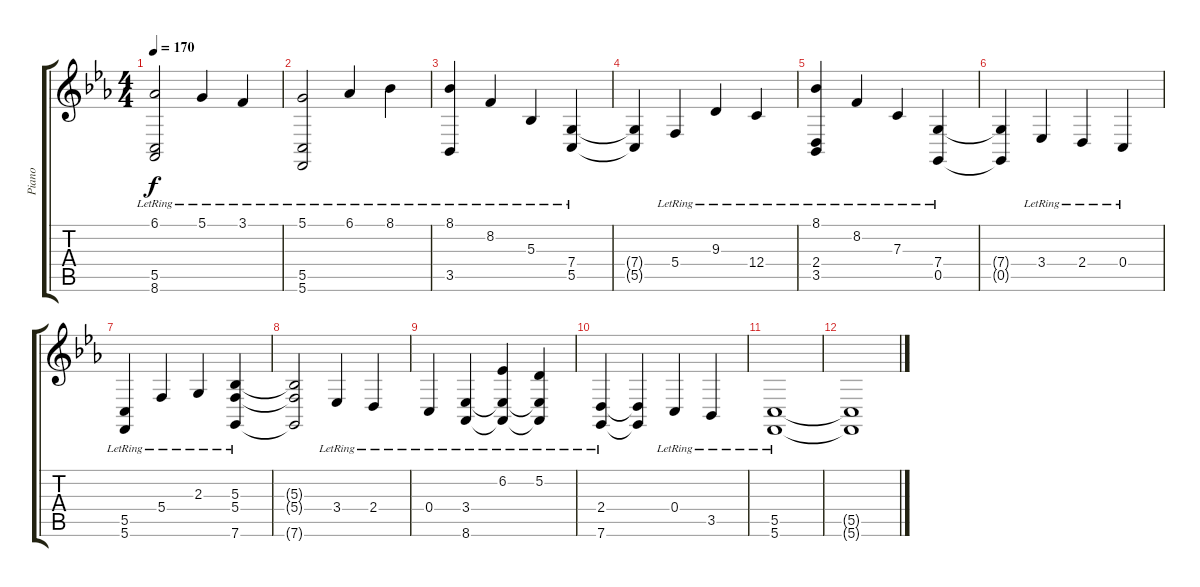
\track ("Piano" "Piano") {instrument acousticgrandpiano}
\staff {score tabs}
\tuning (D4 A3 F3 C3 G2 C2) {hide}
\ts (4 4)
\tempo 170
\clef g2
\ks cminor
(6.1{lr} 5.5{lr} 8.6{lr}).2{dy f} 5.1{lr}.4 3.1{lr}.4 |
(5.1{lr} 5.5{lr} 5.6{lr}).2 6.1{lr}.4 8.1{lr}.4 |
(8.1{lr} 3.5{lr}).4 8.2{lr}.4 5.3{lr}.4 (7.4{lr} 5.5{lr}).4 |
(7.4{t} 5.5{t}).4 5.4{lr}.4 9.3{lr}.4 12.4{lr}.4 |
(8.1{lr} 2.4{lr} 3.5{lr}).4 8.2{lr}.4 7.3{lr}.4 (7.4{lr} 0.5{lr}).4 |
(7.4{t} 0.5{t}).4 3.4{lr}.4 2.4{lr}.4 0.4{lr}.4 |
(5.5{lr} 5.6{lr}).4 5.4{lr}.4 2.3{lr}.4 (5.3{lr} 5.4{lr} 7.6{lr}).4 |
(5.3{t} 5.4{t} 7.6{t}).2 3.4{lr}.4 2.4{lr}.4 |
0.4{lr}.4 (3.4{lr} 8.6{lr}).4 (6.2{lr} 3.4{t} 8.6{t}).4 (5.2{lr} 3.4{t} 8.6{t}).4 |
(2.4{lr} 7.6{lr}).4 (2.4{t} 7.6{t}).4 0.4{lr}.4 3.5{lr}.4 |
(5.5{lr} 5.6{lr}).1 |
(5.5{t} 5.6{t}).1
